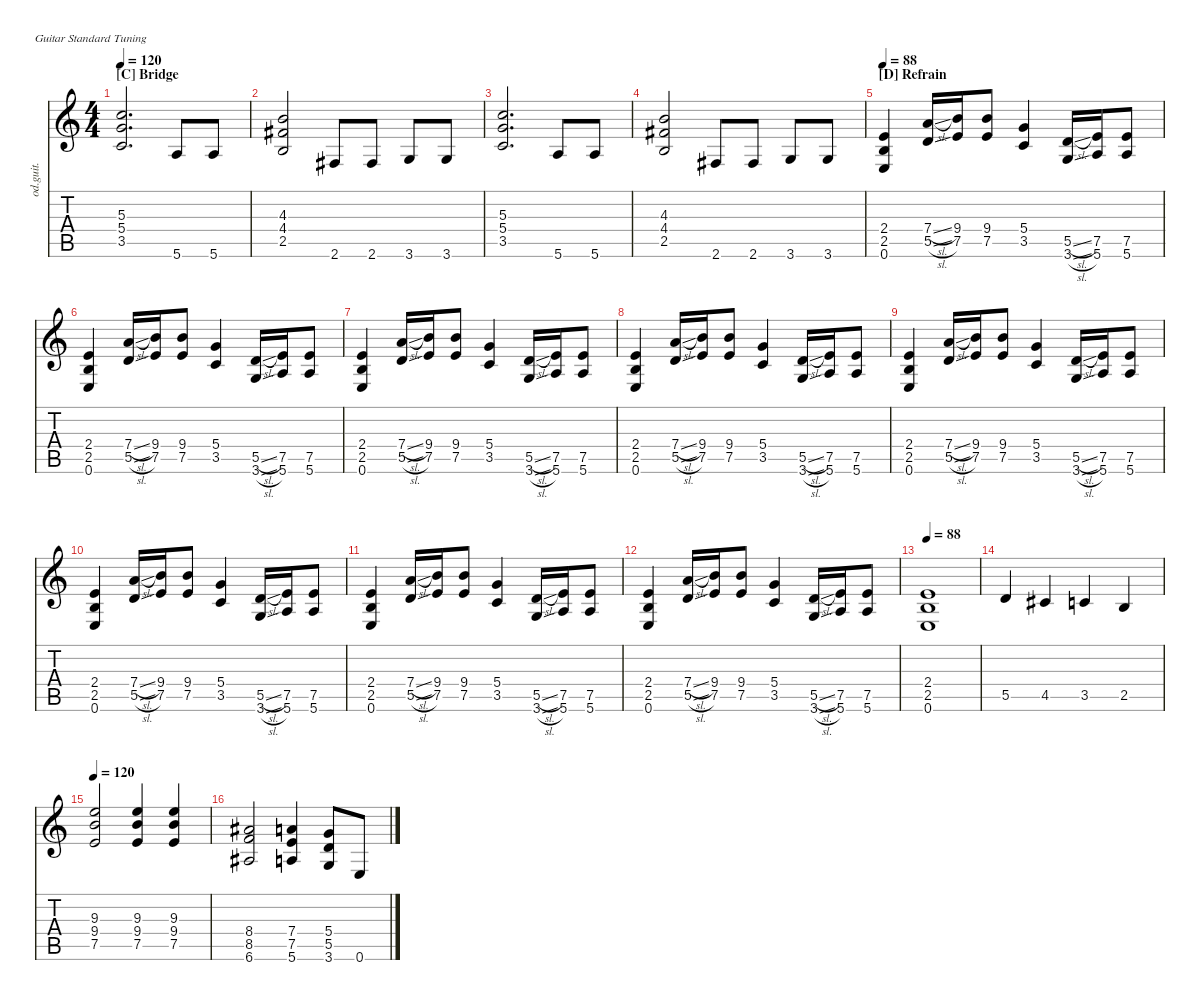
\defaultSystemsLayout 4
\hideDynamics
\bracketExtendMode nobrackets
\otherSystemsTrackNameOrientation horizontal
\track ("kithara" "od.guit.") {instrument overdrivenguitar}
\staff {score tabs}
\tuning (E4 B3 G3 D3 A2 E2)
\ts (4 4)
\section ("C" "Bridge")
\tempo 120
\clef g2
\ks c
(3.5 5.4 5.3).2{d dy mf beam Up} 5.6.8{beam Up} 5.6.8{beam Up} |
(2.5 4.4{acc #} 4.3).2{beam Up} 2.6{acc #}.8{beam Up} 2.6{acc #}.8{beam Up} 3.6.8{beam Up} 3.6.8{beam Up} |
(3.5 5.4 5.3).2{d beam Up} 5.6.8{beam Up} 5.6.8{beam Up} |
(2.5 4.4{acc #} 4.3).2{beam Up} 2.6{acc #}.8{beam Up} 2.6{acc #}.8{beam Up} 3.6.8{beam Up} 3.6.8{beam Up} |
\section ("D" "Refrain")
\tempo 88
(0.6 2.5 2.4).4{beam Up} (5.5{sl} 7.4{sl}).16{beam Up} (7.5 9.4).16{beam Up} (7.5 9.4).8{beam Up} (3.5 5.4).4{beam Up} (3.6{sl} 5.5{sl}).16{beam Up} (5.6 7.5).16{beam Up} (5.6 7.5).8{beam Up} |
(0.6 2.5 2.4).4{beam Up} (5.5{sl} 7.4{sl}).16{beam Up} (7.5 9.4).16{beam Up} (7.5 9.4).8{beam Up} (3.5 5.4).4{beam Up} (3.6{sl} 5.5{sl}).16{beam Up} (5.6 7.5).16{beam Up} (5.6 7.5).8{beam Up} |
(0.6 2.5 2.4).4{beam Up} (5.5{sl} 7.4{sl}).16{beam Up} (7.5 9.4).16{beam Up} (7.5 9.4).8{beam Up} (3.5 5.4).4{beam Up} (3.6{sl} 5.5{sl}).16{beam Up} (5.6 7.5).16{beam Up} (5.6 7.5).8{beam Up} |
\beaming (8 2 2 2 2)
(0.6 2.5 2.4).4{beam Up} (5.5{sl} 7.4{sl}).16{beam Up} (7.5 9.4).16{beam Up} (7.5 9.4).8{beam Up} (3.5 5.4).4{beam Up} (3.6{sl} 5.5{sl}).16{beam Up} (5.6 7.5).16{beam Up} (5.6 7.5).8{beam Up} |
(0.6 2.5 2.4).4{beam Up} (5.5{sl} 7.4{sl}).16{beam Up} (7.5 9.4).16{beam Up} (7.5 9.4).8{beam Up} (3.5 5.4).4{beam Up} (3.6{sl} 5.5{sl}).16{beam Up} (5.6 7.5).16{beam Up} (5.6 7.5).8{beam Up} |
(0.6 2.5 2.4).4{beam Up} (5.5{sl} 7.4{sl}).16{beam Up} (7.5 9.4).16{beam Up} (7.5 9.4).8{beam Up} (3.5 5.4).4{beam Up} (3.6{sl} 5.5{sl}).16{beam Up} (5.6 7.5).16{beam Up} (5.6 7.5).8{beam Up} |
(0.6 2.5 2.4).4{beam Up} (5.5{sl} 7.4{sl}).16{beam Up} (7.5 9.4).16{beam Up} (7.5 9.4).8{beam Up} (3.5 5.4).4{beam Up} (3.6{sl} 5.5{sl}).16{beam Up} (5.6 7.5).16{beam Up} (5.6 7.5).8{beam Up} |
(0.6 2.5 2.4).4{beam Up} (5.5{sl} 7.4{sl}).16{beam Up} (7.5 9.4).16{beam Up} (7.5 9.4).8{beam Up} (3.5 5.4).4{beam Up} (3.6{sl} 5.5{sl}).16{beam Up} (5.6 7.5).16{beam Up} (5.6 7.5).8{beam Up} |
\tempo 88
(0.6 2.5 2.4).1{beam Up} |
5.5.4{beam Up} 4.5{acc #}.4{beam Up} 3.5.4{beam Up} 2.5.4{beam Up} |
\tempo 120
(7.5 9.4 9.3).2{beam Up} (7.5 9.4 9.3).4{beam Up} (7.5 9.4 9.3).4{beam Up} |
(6.6{acc #} 8.5 8.4{acc #}).2{beam Up} (5.6 7.5 7.4).4{beam Up} (3.6 5.5 5.4).8{beam Up} 0.6.8{beam Up}
